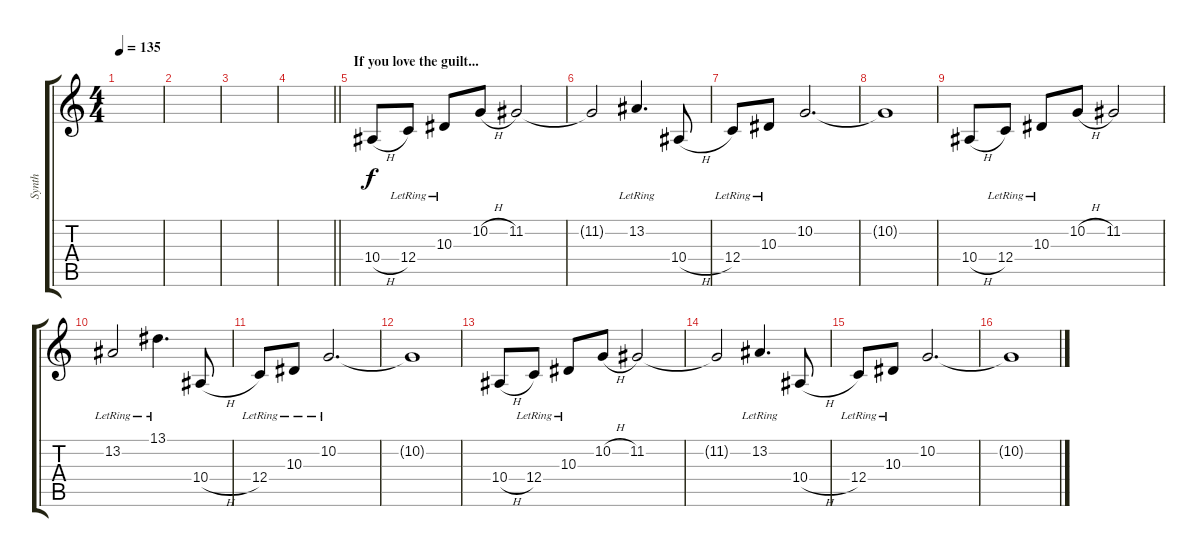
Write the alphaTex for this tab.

\track ("Synth" "Synth") {instrument fx1rain}
\staff {score tabs}
\tuning (D4 A3 F3 C3 G2 C2) {hide}
\ts (4 4)
\tempo 135
\clef g2
\ks c
|
|
|
\barLineRight lightlight
|
\section ("" "If you love the guilt...")
10.4{h}.8 12.4{lr}.8 10.3{lr}.8 10.2{h}.8 11.2.2 |
11.2{t}.2 13.2{lr}.4{d} 10.4{h}.8 |
12.4{lr}.8 10.3{lr}.8 10.2.2{d} |
10.2{t}.1 |
10.4{h}.8 12.4{lr}.8 10.3{lr}.8 10.2{h}.8 11.2.2 |
13.2{lr}.2 13.1{lr}.4{d} 10.4{h}.8 |
12.4{lr}.8 10.3{lr}.8 10.2{lr}.2{d} |
10.2{t}.1 |
10.4{h}.8 12.4{lr}.8 10.3{lr}.8 10.2{h}.8 11.2.2 |
11.2{t}.2 13.2{lr}.4{d} 10.4{h}.8 |
12.4{lr}.8 10.3{lr}.8 10.2.2{d} |
10.2{t}.1
